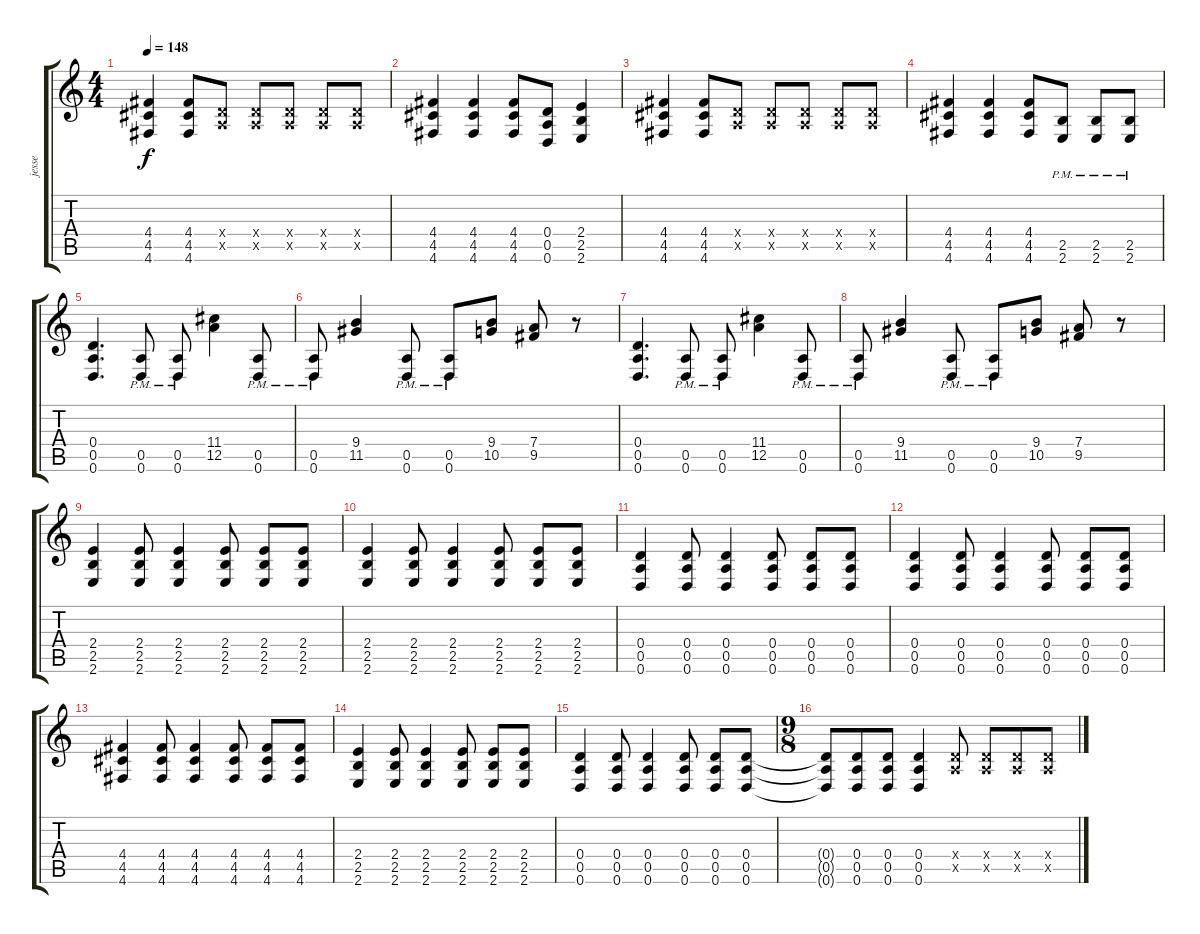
\track ("jesse" "jesse") {instrument overdrivenguitar}
\staff {score tabs}
\tuning (E4 B3 G3 D3 A2 D2) {hide}
\ts (4 4)
\tempo 148
\clef g2
\ks c
(4.4 4.5 4.6).4{dy f} (4.4 4.5 4.6).8 (0.4{x} 0.5{x}).8 (0.4{x} 0.5{x}).8 (0.4{x} 0.5{x}).8 (0.4{x} 0.5{x}).8 (0.4{x} 0.5{x}).8 |
(4.4 4.5 4.6).4 (4.4 4.5 4.6).4 (4.4 4.5 4.6).8 (0.4 0.5 0.6).8 (2.4 2.5 2.6).4 |
(4.4 4.5 4.6).4 (4.4 4.5 4.6).8 (0.4{x} 0.5{x}).8 (0.4{x} 0.5{x}).8 (0.4{x} 0.5{x}).8 (0.4{x} 0.5{x}).8 (0.4{x} 0.5{x}).8 |
(4.4 4.5 4.6).4 (4.4 4.5 4.6).4 (4.4 4.5 4.6).8 (2.5{pm} 2.6{pm}).8 (2.5{pm} 2.6{pm}).8 (2.5{pm} 2.6{pm}).8 |
(0.4 0.5 0.6).4{d} (0.5{pm} 0.6{pm}).8 (0.5{pm} 0.6{pm}).8 (11.4 12.5).4 (0.5{pm} 0.6{pm}).8 |
(0.5{pm} 0.6{pm}).8 (9.4 11.5).4 (0.5{pm} 0.6{pm}).8 (0.5{pm} 0.6{pm}).8 (9.4 10.5).8 (7.4 9.5).8 r.8 |
(0.4 0.5 0.6).4{d} (0.5{pm} 0.6{pm}).8 (0.5{pm} 0.6{pm}).8 (11.4 12.5).4 (0.5{pm} 0.6{pm}).8 |
(0.5{pm} 0.6{pm}).8 (9.4 11.5).4 (0.5{pm} 0.6{pm}).8 (0.5{pm} 0.6{pm}).8 (9.4 10.5).8 (7.4 9.5).8 r.8 |
(2.4 2.5 2.6).4 (2.4 2.5 2.6).8 (2.4 2.5 2.6).4 (2.4 2.5 2.6).8 (2.4 2.5 2.6).8 (2.4 2.5 2.6).8 |
(2.4 2.5 2.6).4 (2.4 2.5 2.6).8 (2.4 2.5 2.6).4 (2.4 2.5 2.6).8 (2.4 2.5 2.6).8 (2.4 2.5 2.6).8 |
(0.4 0.5 0.6).4 (0.4 0.5 0.6).8 (0.4 0.5 0.6).4 (0.4 0.5 0.6).8 (0.4 0.5 0.6).8 (0.4 0.5 0.6).8 |
(0.4 0.5 0.6).4 (0.4 0.5 0.6).8 (0.4 0.5 0.6).4 (0.4 0.5 0.6).8 (0.4 0.5 0.6).8 (0.4 0.5 0.6).8 |
(4.4 4.5 4.6).4 (4.4 4.5 4.6).8 (4.4 4.5 4.6).4 (4.4 4.5 4.6).8 (4.4 4.5 4.6).8 (4.4 4.5 4.6).8 |
(2.4 2.5 2.6).4 (2.4 2.5 2.6).8 (2.4 2.5 2.6).4 (2.4 2.5 2.6).8 (2.4 2.5 2.6).8 (2.4 2.5 2.6).8 |
(0.4 0.5 0.6).4 (0.4 0.5 0.6).8 (0.4 0.5 0.6).4 (0.4 0.5 0.6).8 (0.4 0.5 0.6).8 (0.4 0.5 0.6).8 |
\ts (9 8)
(0.4{t} 0.5{t} 0.6{t}).8 (0.4 0.5 0.6).8 (0.4 0.5 0.6).8 (0.4 0.5 0.6).4 (0.4{x} 0.5{x}).8 (0.4{x} 0.5{x}).8 (0.4{x} 0.5{x}).8 (0.4{x} 0.5{x}).8
